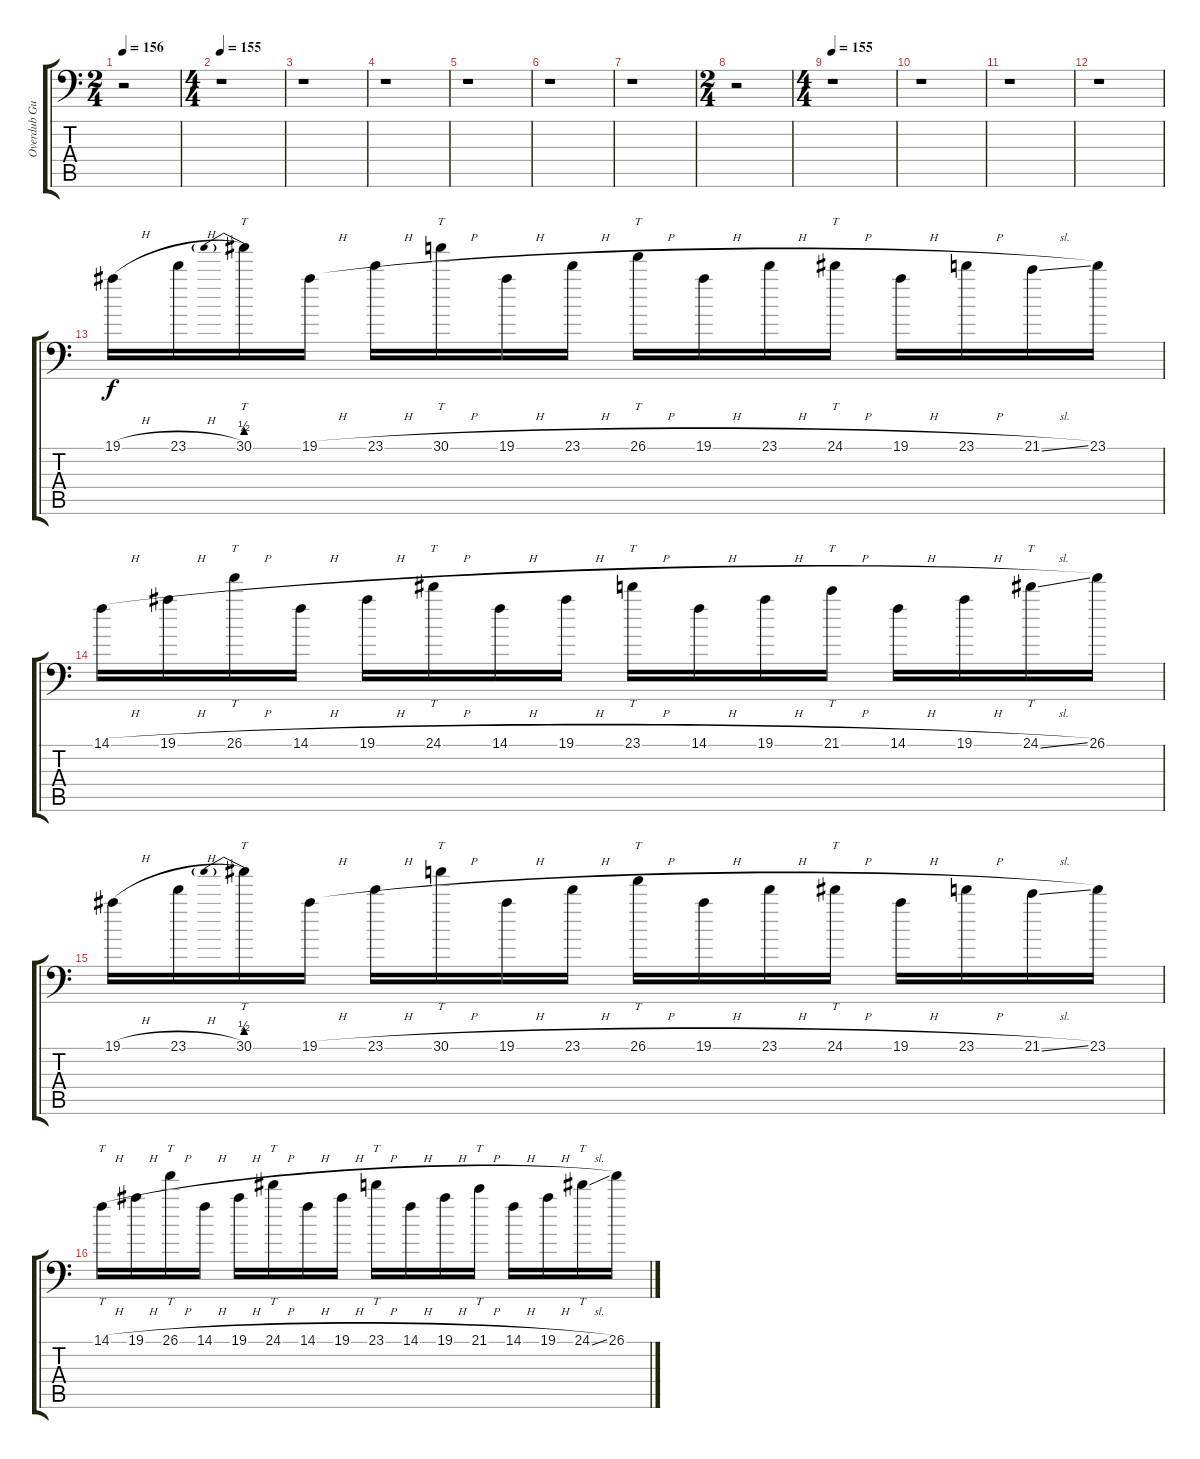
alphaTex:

\track ("Overdub Guitars" "Overdub Gu") {instrument overdrivenguitar}
\staff {score tabs}
\tuning (Eb3 Bb2 Gb2 Db2 Ab1 Eb1) {hide}
\ts (2 4)
\tempo 156
\clef f4
\ks c
r.2{dy f} |
\ts (4 4)
\tempo 155
r.1 |
r.1 |
r.1 |
r.1 |
r.1 |
r.1 |
\ts (2 4)
r.2 |
\ts (4 4)
\tempo 155
r.1 |
r.1 |
r.1 |
r.1 |
19.1{h}.16{volume 16 balance 12} 23.1{h}.16 30.1{be (prebend 0 2 60 2)}.16{tt} 19.1{h}.16 23.1{h}.16 30.1{h}.16{tt} 19.1{h}.16 23.1{h}.16 26.1{h}.16{tt} 19.1{h}.16 23.1{h}.16 24.1{h}.16{tt} 19.1{h}.16 23.1{h}.16 21.1{sl}.16 23.1.16 |
14.1{h}.16 19.1{h}.16 26.1{h}.16{tt} 14.1{h}.16 19.1{h}.16 24.1{h}.16{tt} 14.1{h}.16 19.1{h}.16 23.1{h}.16{tt} 14.1{h}.16 19.1{h}.16 21.1{h}.16{tt} 14.1{h}.16 19.1{h}.16 24.1{sl}.16{tt} 26.1.16 |
19.1{h}.16 23.1{h}.16 30.1{be (prebend 0 2 60 2)}.16{tt} 19.1{h}.16 23.1{h}.16 30.1{h}.16{tt} 19.1{h}.16 23.1{h}.16 26.1{h}.16{tt} 19.1{h}.16 23.1{h}.16 24.1{h}.16{tt} 19.1{h}.16 23.1{h}.16 21.1{sl}.16 23.1.16 |
14.1{h}.16{tt} 19.1{h}.16 26.1{h}.16{tt} 14.1{h}.16 19.1{h}.16 24.1{h}.16{tt} 14.1{h}.16 19.1{h}.16 23.1{h}.16{tt} 14.1{h}.16 19.1{h}.16 21.1{h}.16{tt} 14.1{h}.16 19.1{h}.16 24.1{sl}.16{tt} 26.1.16
